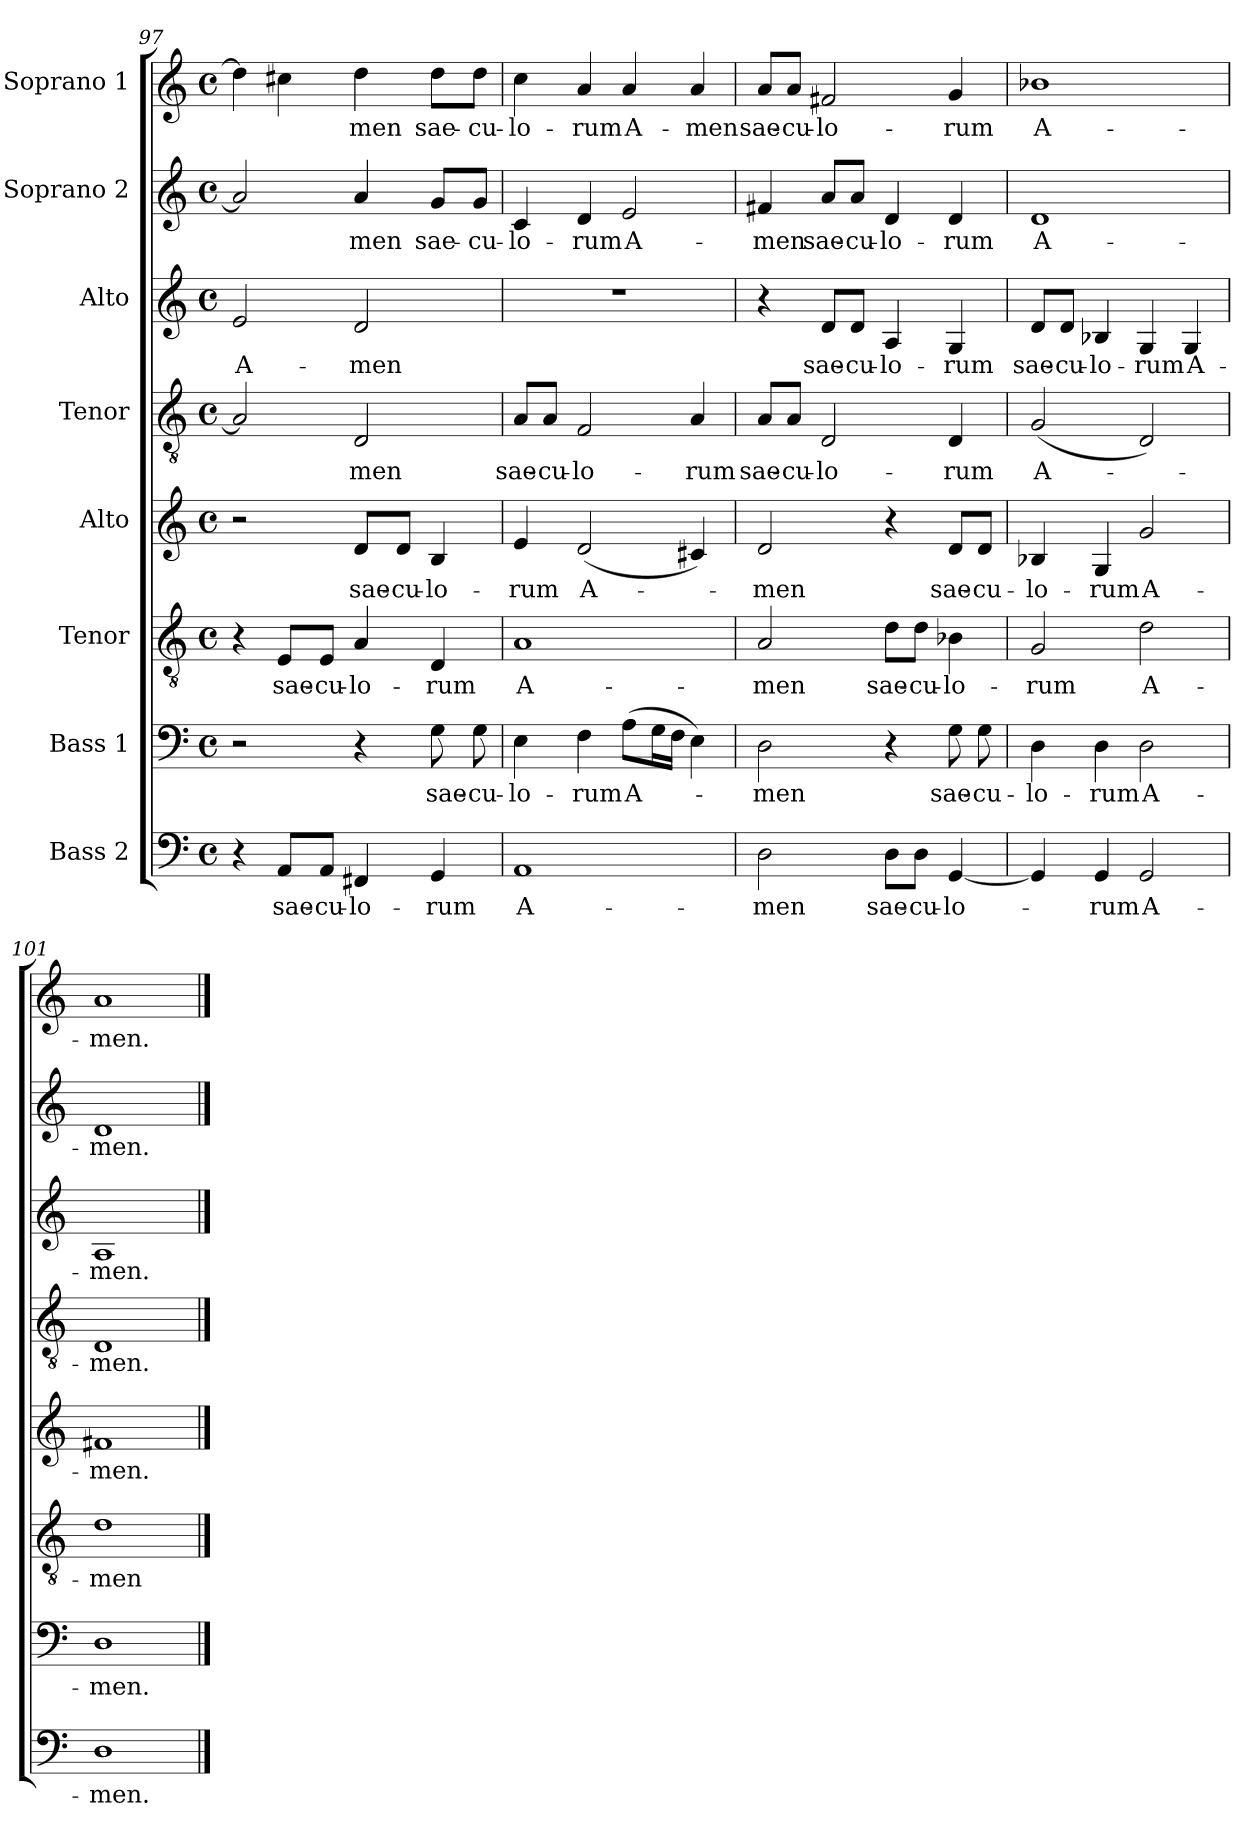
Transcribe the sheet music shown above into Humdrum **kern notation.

**kern	**text	**kern	**text	**kern	**text	**kern	**text	**kern	**text	**kern	**text	**kern	**text	**kern	**text
*part8	*part8	*part7	*part7	*part6	*part6	*part5	*part5	*part4	*part4	*part3	*part3	*part2	*part2	*part1	*part1
*staff8	*staff8	*staff7	*staff7	*staff6	*staff6	*staff5	*staff5	*staff4	*staff4	*staff3	*staff3	*staff2	*staff2	*staff1	*staff1
*I"Bass 2	*	*I"Bass 1	*	*I"Tenor	*	*I"Alto	*	*I"Tenor	*	*I"Alto	*	*I"Soprano 2	*	*I"Soprano 1	*
!!LO:LB:g=z
*clefF4	*	*clefF4	*	*clefGv2	*	*clefG2	*	*clefGv2	*	*clefG2	*	*clefG2	*	*clefG2	*
*k[]	*	*k[]	*	*k[]	*	*k[]	*	*k[]	*	*k[]	*	*k[]	*	*k[]	*
*C:	*	*C:	*	*C:	*	*C:	*	*C:	*	*C:	*	*C:	*	*C:	*
*M4/4	*	*M4/4	*	*M4/4	*	*M4/4	*	*M4/4	*	*M4/4	*	*M4/4	*	*M4/4	*
*met(c)	*	*met(c)	*	*met(c)	*	*met(c)	*	*met(c)	*	*met(c)	*	*met(c)	*	*met(c)	*
=97	=97	=97	=97	=97	=97	=97	=97	=97	=97	=97	=97	=97	=97	=97	=97
4r	.	2r	.	4r	.	2r	.	2A/]	.	2e/	A-	2a/]	.	4dd\]	.
8AA/L	sae-	.	.	8E/L	sae-	.	.	.	.	.	.	.	.	4cc#X\	.
8AA/J	-cu-	.	.	8E/J	-cu-	.	.	.	.	.	.	.	.	.	.
4FF#X/	-lo-	4r	.	4A/	-lo-	8d/L	sae-	2D/	-men	2d/	-men	4a/	-men	4dd\	-men
.	.	.	.	.	.	8d/J	-cu-	.	.	.	.	.	.	.	.
4GG/	-rum	8G\	sae-	4D/	-rum	4B/	-lo-	.	.	.	.	8g/L	sae-	8dd\L	sae-
.	.	8G\	-cu-	.	.	.	.	.	.	.	.	8g/J	-cu-	8dd\J	-cu-
=98	=98	=98	=98	=98	=98	=98	=98	=98	=98	=98	=98	=98	=98	=98	=98
1AA	A-	4E\	-lo-	1A	A-	4e/	-rum	8A/L	sae-	1r	.	4c/	-lo-	4cc\	-lo-
.	.	.	.	.	.	.	.	8A/J	-cu-	.	.	.	.	.	.
.	.	4F\	-rum	.	.	(2d/	A-	2F/	-lo-	.	.	4d/	-rum	4a/	-rum
.	.	(8A\L	A-	.	.	.	.	.	.	.	.	2e/	A-	4a/	A-
.	.	16G\L	.	.	.	.	.	.	.	.	.	.	.	.	.
.	.	16F\JJ	.	.	.	.	.	.	.	.	.	.	.	.	.
.	.	4E\)	.	.	.	4c#X/)	.	4A/	-rum	.	.	.	.	4a/	-men
=99	=99	=99	=99	=99	=99	=99	=99	=99	=99	=99	=99	=99	=99	=99	=99
2D\	-men	2D\	-men	2A/	-men	2d/	-men	8A/L	sae-	4r	.	4f#X/	-men	8a/L	sae-
.	.	.	.	.	.	.	.	8A/J	-cu-	.	.	.	.	8a/J	-cu-
.	.	.	.	.	.	.	.	2D/	-lo-	8d/L	sae-	8a/L	sae-	2f#X/	-lo-
.	.	.	.	.	.	.	.	.	.	8d/J	-cu-	8a/J	-cu-	.	.
8D\L	-sae-	4r	.	8d\L	sae-	4r	.	.	.	4A/	-lo-	4d/	-lo-	.	.
8D\J	-cu-	.	.	8d\J	-cu-	.	.	.	.	.	.	.	.	.	.
[4GG/	-lo-	8G\	sae-	4B-X\	-lo-	8d/L	sae-	4D/	-rum	4G/	-rum	4d/	-rum	4g/	-rum
.	.	8G\	-cu-	.	.	8d/J	-cu-	.	.	.	.	.	.	.	.
=100	=100	=100	=100	=100	=100	=100	=100	=100	=100	=100	=100	=100	=100	=100	=100
4GG/]	.	4D\	-lo-	2G/	-rum	4B-X/	-lo-	(2G/	A-	8d/L	sae-	1d	A-	1b-X	A-
.	.	.	.	.	.	.	.	.	.	8d/J	-cu-	.	.	.	.
4GG/	-rum	4D\	rum	.	.	4G/	-rum	.	.	4B-X/	-lo-	.	.	.	.
2GG/	A-	2D\	A-	2d\	A-	2g/	A-	2D/)	.	4G/	-rum	.	.	.	.
.	.	.	.	.	.	.	.	.	.	4G/	A-	.	.	.	.
=101	=101	=101	=101	=101	=101	=101	=101	=101	=101	=101	=101	=101	=101	=101	=101
1D	-men.	1D	-men.	1d	-men	1f#X	-men.	1D	-men.	1A	-men.	1d	-men.	1a	-men.
==	==	==	==	==	==	==	==	==	==	==	==	==	==	==	==
*-	*-	*-	*-	*-	*-	*-	*-	*-	*-	*-	*-	*-	*-	*-	*-
